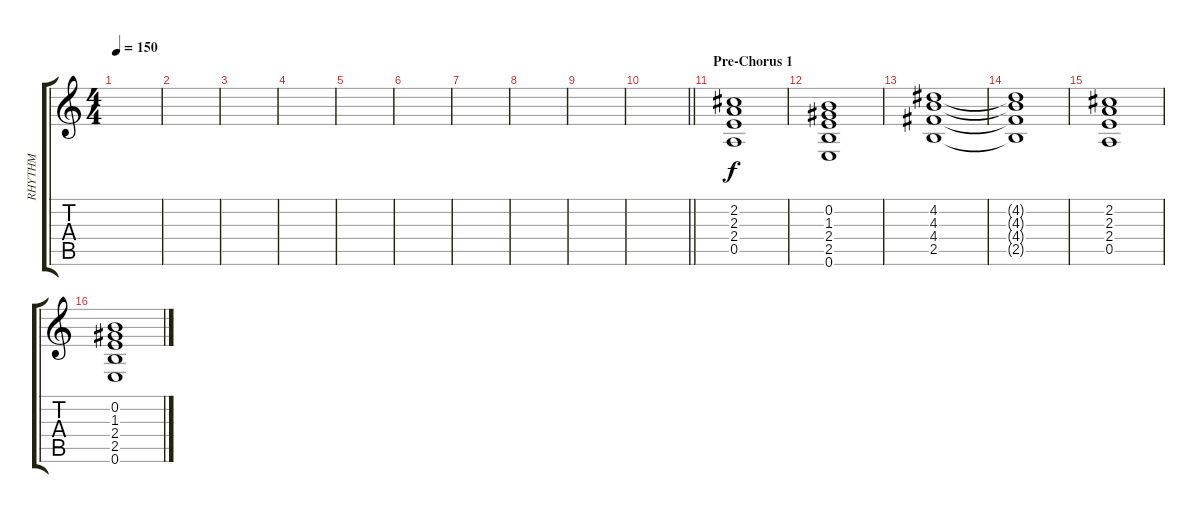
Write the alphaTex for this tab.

\track ("RHYTHM " "RHYTHM ") {instrument distortionguitar}
\staff {score tabs}
\tuning (E4 B3 G3 D3 A2 E2) {hide}
\ts (4 4)
\tempo 150
\clef g2
\ks c
|
|
|
|
|
|
|
|
|
\barLineRight lightlight
|
\section ("" "Pre-Chorus 1")
(2.2 2.3 2.4 0.5).1 |
(0.2 1.3 2.4 2.5 0.6).1 |
(4.2 4.3 4.4 2.5).1 |
(4.2{t} 4.3{t} 4.4{t} 2.5{t}).1 |
(2.2 2.3 2.4 0.5).1 |
(0.2 1.3 2.4 2.5 0.6).1
